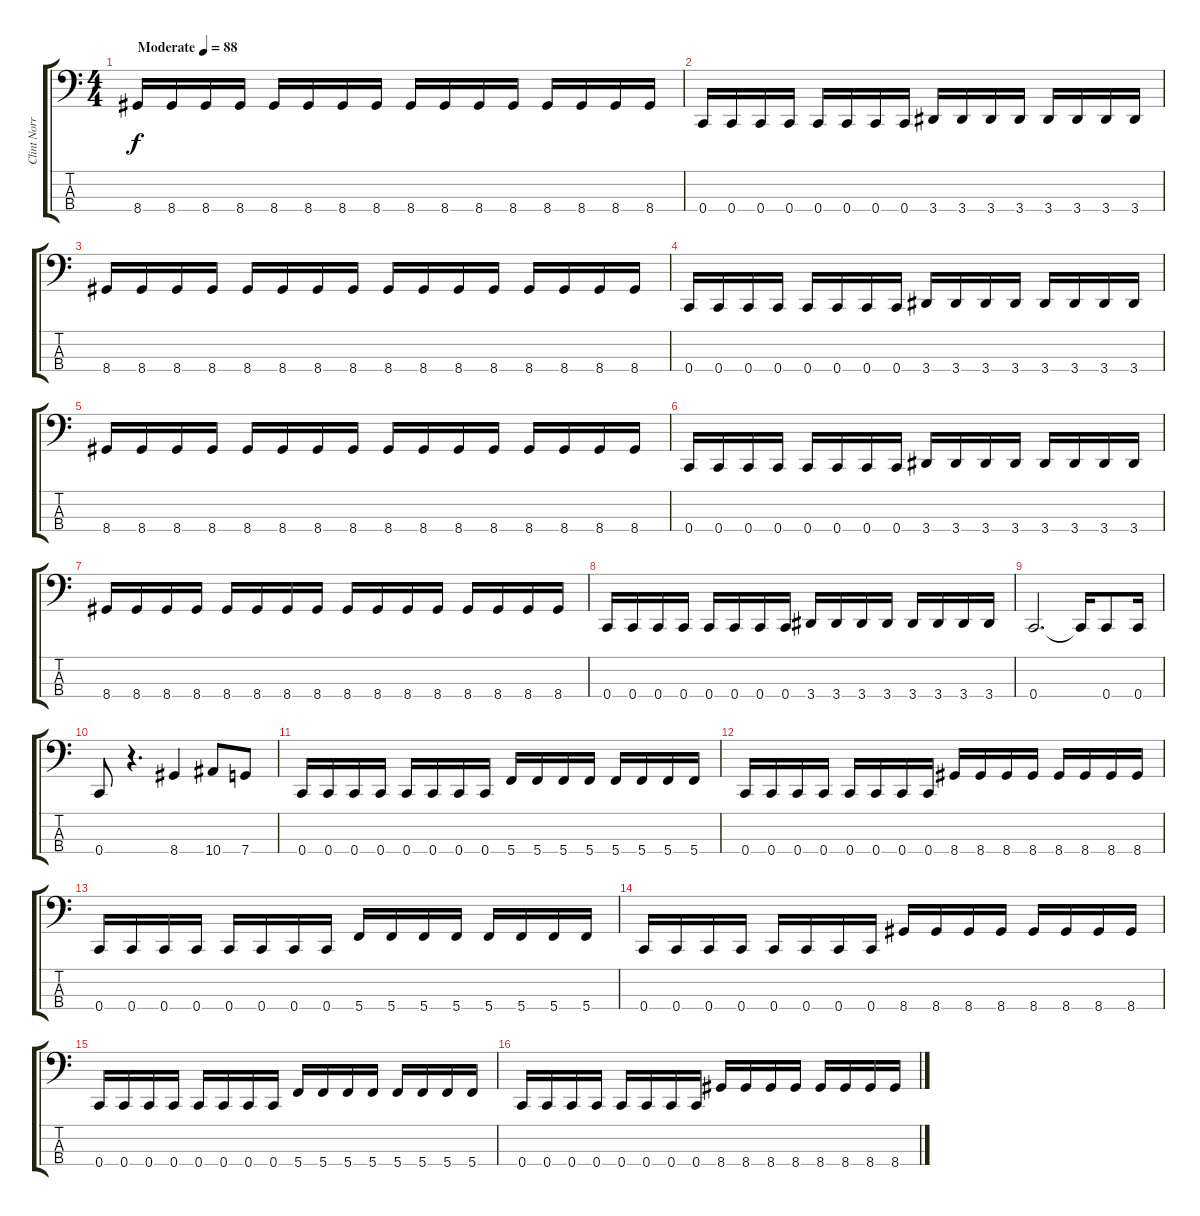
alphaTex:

\track ("Clint Norris" "Clint Norr") {instrument electricbasspick}
\staff {score tabs}
\tuning (F2 C2 G1 C1) {hide}
\ts (4 4)
\tempo (88 "Moderate")
\clef f4
\ks c
8.4.16{dy f instrument electricbasspick} 8.4.16 8.4.16 8.4.16 8.4.16 8.4.16 8.4.16 8.4.16 8.4.16 8.4.16 8.4.16 8.4.16 8.4.16 8.4.16 8.4.16 8.4.16 |
0.4.16 0.4.16 0.4.16 0.4.16 0.4.16 0.4.16 0.4.16 0.4.16 3.4.16 3.4.16 3.4.16 3.4.16 3.4.16 3.4.16 3.4.16 3.4.16 |
8.4.16 8.4.16 8.4.16 8.4.16 8.4.16 8.4.16 8.4.16 8.4.16 8.4.16 8.4.16 8.4.16 8.4.16 8.4.16 8.4.16 8.4.16 8.4.16 |
0.4.16 0.4.16 0.4.16 0.4.16 0.4.16 0.4.16 0.4.16 0.4.16 3.4.16 3.4.16 3.4.16 3.4.16 3.4.16 3.4.16 3.4.16 3.4.16 |
8.4.16 8.4.16 8.4.16 8.4.16 8.4.16 8.4.16 8.4.16 8.4.16 8.4.16 8.4.16 8.4.16 8.4.16 8.4.16 8.4.16 8.4.16 8.4.16 |
0.4.16 0.4.16 0.4.16 0.4.16 0.4.16 0.4.16 0.4.16 0.4.16 3.4.16 3.4.16 3.4.16 3.4.16 3.4.16 3.4.16 3.4.16 3.4.16 |
8.4.16 8.4.16 8.4.16 8.4.16 8.4.16 8.4.16 8.4.16 8.4.16 8.4.16 8.4.16 8.4.16 8.4.16 8.4.16 8.4.16 8.4.16 8.4.16 |
0.4.16 0.4.16 0.4.16 0.4.16 0.4.16 0.4.16 0.4.16 0.4.16 3.4.16 3.4.16 3.4.16 3.4.16 3.4.16 3.4.16 3.4.16 3.4.16 |
0.4.2{d} 0.4{t}.16 0.4.8 0.4.16 |
0.4.8 r.4{d} 8.4.4 10.4.8 7.4.8 |
0.4.16 0.4.16 0.4.16 0.4.16 0.4.16 0.4.16 0.4.16 0.4.16 5.4.16 5.4.16 5.4.16 5.4.16 5.4.16 5.4.16 5.4.16 5.4.16 |
0.4.16 0.4.16 0.4.16 0.4.16 0.4.16 0.4.16 0.4.16 0.4.16 8.4.16 8.4.16 8.4.16 8.4.16 8.4.16 8.4.16 8.4.16 8.4.16 |
0.4.16 0.4.16 0.4.16 0.4.16 0.4.16 0.4.16 0.4.16 0.4.16 5.4.16 5.4.16 5.4.16 5.4.16 5.4.16 5.4.16 5.4.16 5.4.16 |
0.4.16 0.4.16 0.4.16 0.4.16 0.4.16 0.4.16 0.4.16 0.4.16 8.4.16 8.4.16 8.4.16 8.4.16 8.4.16 8.4.16 8.4.16 8.4.16 |
0.4.16 0.4.16 0.4.16 0.4.16 0.4.16 0.4.16 0.4.16 0.4.16 5.4.16 5.4.16 5.4.16 5.4.16 5.4.16 5.4.16 5.4.16 5.4.16 |
0.4.16 0.4.16 0.4.16 0.4.16 0.4.16 0.4.16 0.4.16 0.4.16 8.4.16 8.4.16 8.4.16 8.4.16 8.4.16 8.4.16 8.4.16 8.4.16
